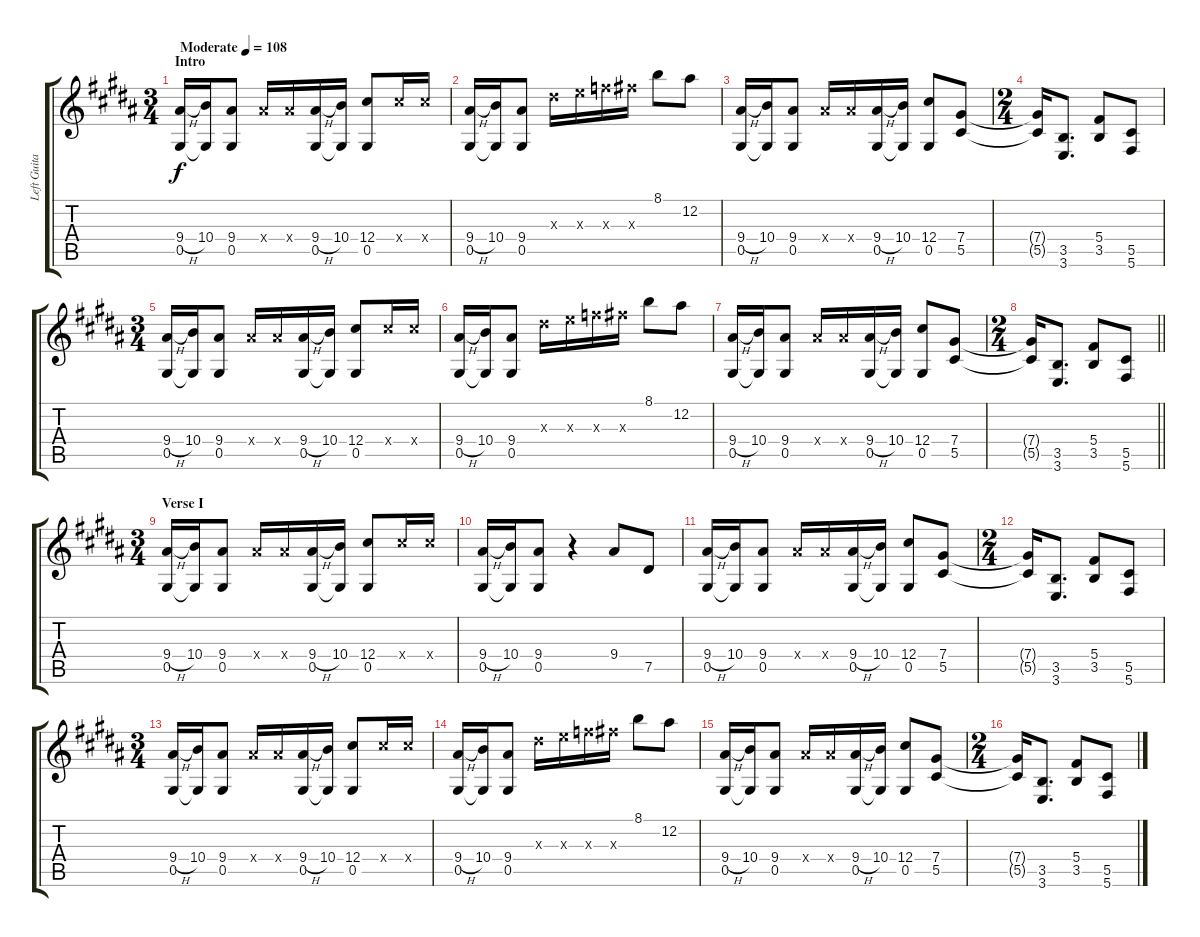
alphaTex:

\track ("Left Guitar" "Left Guita") {instrument distortionguitar}
\staff {score tabs}
\tuning (Eb4 Bb3 Gb3 Db3 Ab2 Db2) {hide}
\ts (3 4)
\section ("" "Intro")
\tempo (108 "Moderate")
\clef g2
\ks b
(9.4{h} 0.5).16{dy f instrument distortionguitar} (10.4 0.5{t}).16 (9.4 0.5).8 9.4{x}.16 9.4{x}.16 (9.4{h} 0.5).16 (10.4 0.5{t}).16 (12.4 0.5).8 12.4{x}.16 12.4{x}.16 |
(9.4{h} 0.5).16 (10.4 0.5{t}).16 (9.4 0.5).8 9.3{x}.16 10.3{x}.16 11.3{x}.16 12.3{x}.16 8.1.8 12.2.8 |
(9.4{h} 0.5).16 (10.4 0.5{t}).16 (9.4 0.5).8 9.4{x}.16 9.4{x}.16 (9.4{h} 0.5).16 (10.4 0.5{t}).16 (12.4 0.5).8 (7.4 5.5).8 |
\ts (2 4)
(7.4{t} 5.5{t}).16 (3.5 3.6).8{d} (5.4 3.5).8 (5.5 5.6).8 |
\ts (3 4)
(9.4{h} 0.5).16 (10.4 0.5{t}).16 (9.4 0.5).8 9.4{x}.16 9.4{x}.16 (9.4{h} 0.5).16 (10.4 0.5{t}).16 (12.4 0.5).8 12.4{x}.16 12.4{x}.16 |
(9.4{h} 0.5).16 (10.4 0.5{t}).16 (9.4 0.5).8 9.3{x}.16 10.3{x}.16 11.3{x}.16 12.3{x}.16 8.1.8 12.2.8 |
(9.4{h} 0.5).16 (10.4 0.5{t}).16 (9.4 0.5).8 9.4{x}.16 9.4{x}.16 (9.4{h} 0.5).16 (10.4 0.5{t}).16 (12.4 0.5).8 (7.4 5.5).8 |
\ts (2 4)
\barLineRight lightlight
(7.4{t} 5.5{t}).16 (3.5 3.6).8{d} (5.4 3.5).8 (5.5 5.6).8 |
\ts (3 4)
\section ("" "Verse I")
(9.4{h} 0.5).16 (10.4 0.5{t}).16 (9.4 0.5).8 9.4{x}.16 9.4{x}.16 (9.4{h} 0.5).16 (10.4 0.5{t}).16 (12.4 0.5).8 12.4{x}.16 12.4{x}.16 |
(9.4{h} 0.5).16 (10.4 0.5{t}).16 (9.4 0.5).8 r.4 9.4.8 7.5.8 |
(9.4{h} 0.5).16 (10.4 0.5{t}).16 (9.4 0.5).8 9.4{x}.16 9.4{x}.16 (9.4{h} 0.5).16 (10.4 0.5{t}).16 (12.4 0.5).8 (7.4 5.5).8 |
\ts (2 4)
(7.4{t} 5.5{t}).16 (3.5 3.6).8{d} (5.4 3.5).8 (5.5 5.6).8 |
\ts (3 4)
(9.4{h} 0.5).16 (10.4 0.5{t}).16 (9.4 0.5).8 9.4{x}.16 9.4{x}.16 (9.4{h} 0.5).16 (10.4 0.5{t}).16 (12.4 0.5).8 12.4{x}.16 12.4{x}.16 |
(9.4{h} 0.5).16 (10.4 0.5{t}).16 (9.4 0.5).8 9.3{x}.16 10.3{x}.16 11.3{x}.16 12.3{x}.16 8.1.8 12.2.8 |
(9.4{h} 0.5).16 (10.4 0.5{t}).16 (9.4 0.5).8 9.4{x}.16 9.4{x}.16 (9.4{h} 0.5).16 (10.4 0.5{t}).16 (12.4 0.5).8 (7.4 5.5).8 |
\ts (2 4)
(7.4{t} 5.5{t}).16 (3.5 3.6).8{d} (5.4 3.5).8 (5.5 5.6).8
